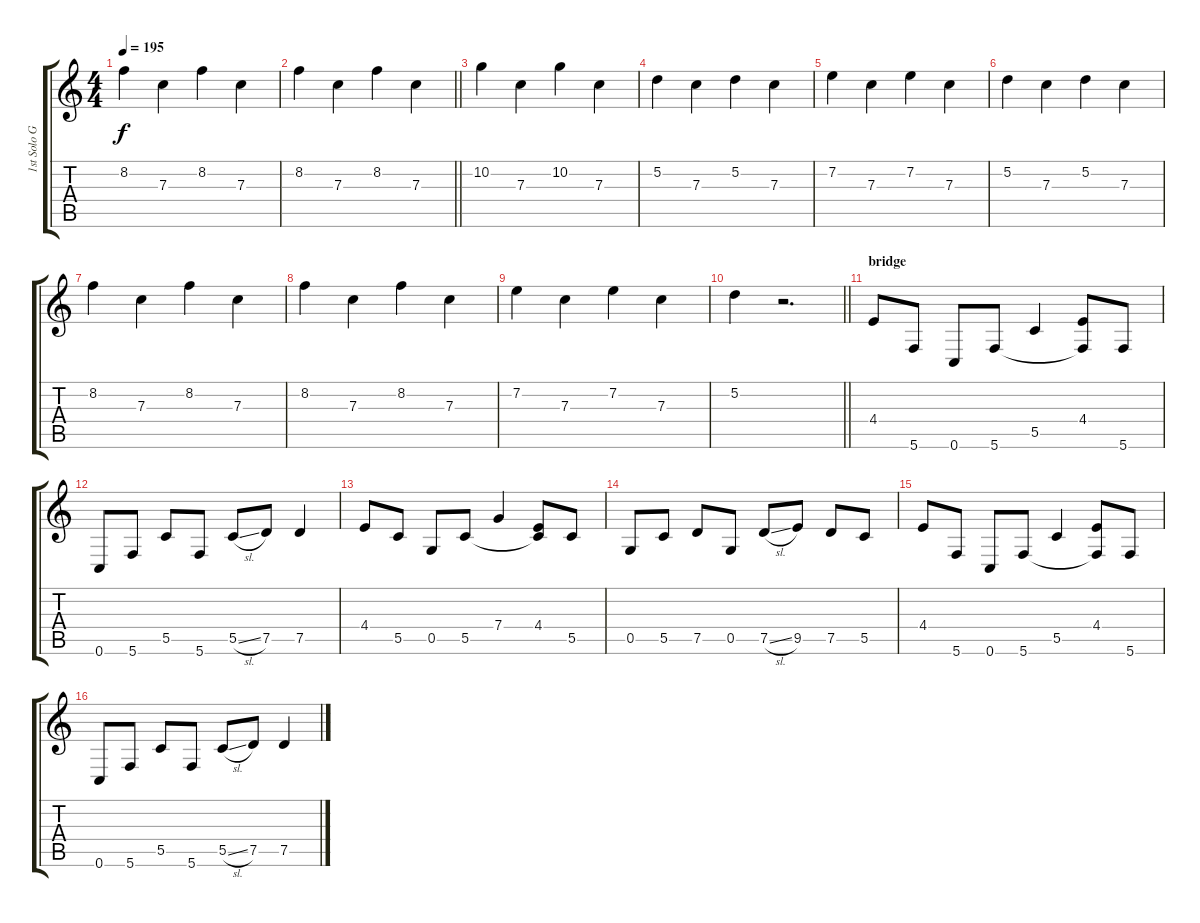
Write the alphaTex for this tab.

\track ("1st Solo Guitar" "1st Solo G") {instrument distortionguitar}
\staff {score tabs}
\tuning (D4 A3 F3 C3 G2 C2) {hide}
\ts (4 4)
\tempo 195
\clef g2
\ks c
8.2.4{dy f} 7.3.4 8.2.4 7.3.4 |
\barLineRight lightlight
8.2.4 7.3.4 8.2.4 7.3.4 |
10.2.4 7.3.4 10.2.4 7.3.4 |
5.2.4 7.3.4 5.2.4 7.3.4 |
7.2.4 7.3.4 7.2.4 7.3.4 |
5.2.4 7.3.4 5.2.4 7.3.4 |
8.2.4 7.3.4 8.2.4 7.3.4 |
8.2.4 7.3.4 8.2.4 7.3.4 |
7.2.4 7.3.4 7.2.4 7.3.4 |
\barLineRight lightlight
5.2.4 r.2{d} |
\section ("" "bridge")
4.4.8 5.6.8 0.6.8 5.6.8 5.5.4 (4.4 5.6{t}).8 5.6.8 |
0.6.8 5.6.8 5.5.8 5.6.8 5.5{sl}.8 7.5.8 7.5.4 |
4.4.8 5.5.8 0.5.8 5.5.8 7.4.4 (4.4 5.5{t}).8 5.5.8 |
0.5.8 5.5.8 7.5.8 0.5.8 7.5{sl}.8 9.5.8 7.5.8 5.5.8 |
4.4.8 5.6.8 0.6.8 5.6.8 5.5.4 (4.4 5.6{t}).8 5.6.8 |
0.6.8 5.6.8 5.5.8 5.6.8 5.5{sl}.8 7.5.8 7.5.4
